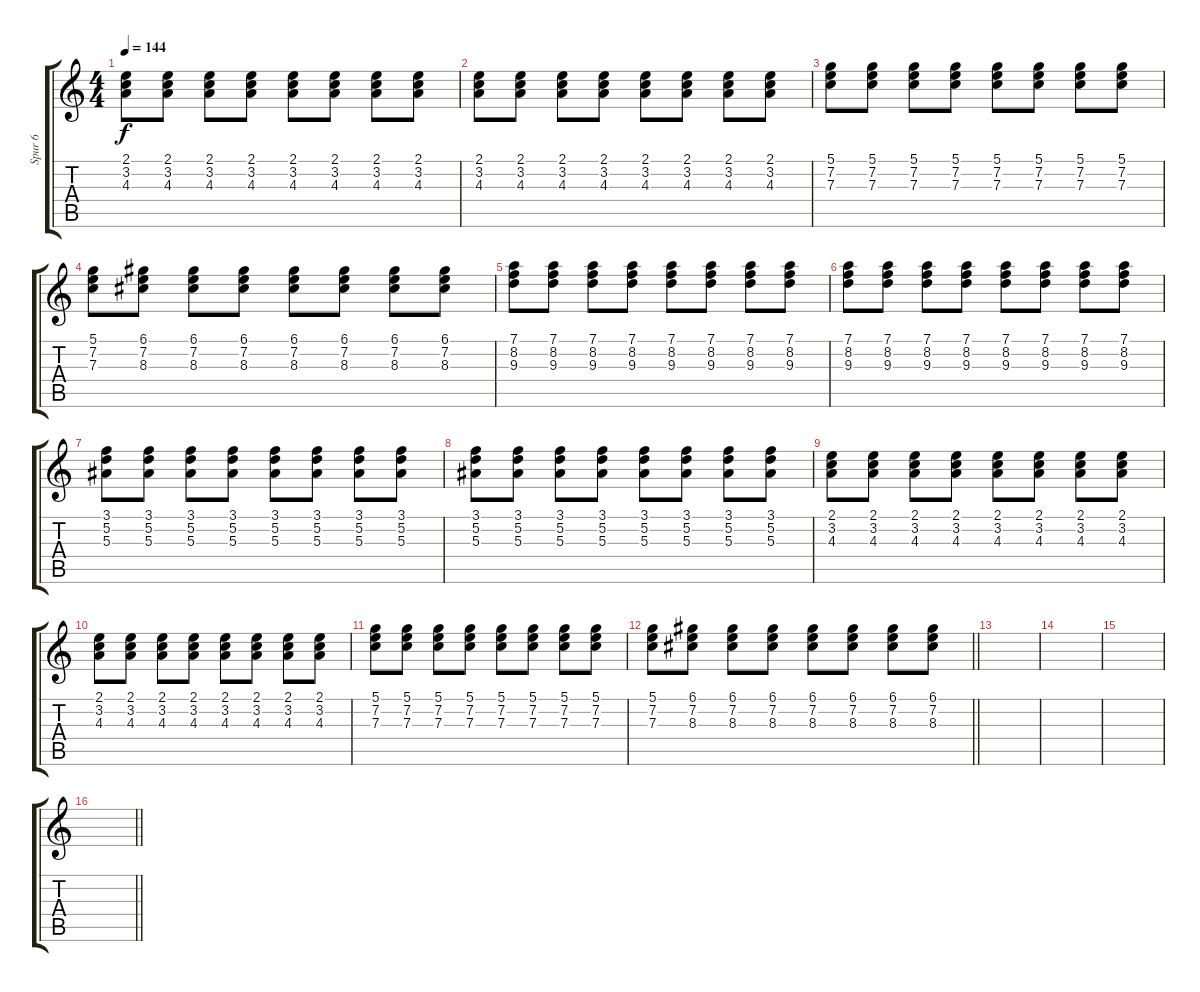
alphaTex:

\track ("Spur 6" "Spur 6") {instrument distortionguitar}
\staff {score tabs}
\tuning (D4 A3 F3 C3 G2 C2) {hide}
\ts (4 4)
\tempo 144
\clef g2
\ks c
(2.1 3.2 4.3).8{dy f} (2.1 3.2 4.3).8 (2.1 3.2 4.3).8 (2.1 3.2 4.3).8 (2.1 3.2 4.3).8 (2.1 3.2 4.3).8 (2.1 3.2 4.3).8 (2.1 3.2 4.3).8 |
(2.1 3.2 4.3).8 (2.1 3.2 4.3).8 (2.1 3.2 4.3).8 (2.1 3.2 4.3).8 (2.1 3.2 4.3).8 (2.1 3.2 4.3).8 (2.1 3.2 4.3).8 (2.1 3.2 4.3).8 |
(5.1 7.2 7.3).8 (5.1 7.2 7.3).8 (5.1 7.2 7.3).8 (5.1 7.2 7.3).8 (5.1 7.2 7.3).8 (5.1 7.2 7.3).8 (5.1 7.2 7.3).8 (5.1 7.2 7.3).8 |
(5.1 7.2 7.3).8 (6.1 7.2 8.3).8 (6.1 7.2 8.3).8 (6.1 7.2 8.3).8 (6.1 7.2 8.3).8 (6.1 7.2 8.3).8 (6.1 7.2 8.3).8 (6.1 7.2 8.3).8 |
(7.1 8.2 9.3).8 (7.1 8.2 9.3).8 (7.1 8.2 9.3).8 (7.1 8.2 9.3).8 (7.1 8.2 9.3).8 (7.1 8.2 9.3).8 (7.1 8.2 9.3).8 (7.1 8.2 9.3).8 |
(7.1 8.2 9.3).8 (7.1 8.2 9.3).8 (7.1 8.2 9.3).8 (7.1 8.2 9.3).8 (7.1 8.2 9.3).8 (7.1 8.2 9.3).8 (7.1 8.2 9.3).8 (7.1 8.2 9.3).8 |
(3.1 5.2 5.3).8 (3.1 5.2 5.3).8 (3.1 5.2 5.3).8 (3.1 5.2 5.3).8 (3.1 5.2 5.3).8 (3.1 5.2 5.3).8 (3.1 5.2 5.3).8 (3.1 5.2 5.3).8 |
(3.1 5.2 5.3).8 (3.1 5.2 5.3).8 (3.1 5.2 5.3).8 (3.1 5.2 5.3).8 (3.1 5.2 5.3).8 (3.1 5.2 5.3).8 (3.1 5.2 5.3).8 (3.1 5.2 5.3).8 |
(2.1 3.2 4.3).8 (2.1 3.2 4.3).8 (2.1 3.2 4.3).8 (2.1 3.2 4.3).8 (2.1 3.2 4.3).8 (2.1 3.2 4.3).8 (2.1 3.2 4.3).8 (2.1 3.2 4.3).8 |
(2.1 3.2 4.3).8 (2.1 3.2 4.3).8 (2.1 3.2 4.3).8 (2.1 3.2 4.3).8 (2.1 3.2 4.3).8 (2.1 3.2 4.3).8 (2.1 3.2 4.3).8 (2.1 3.2 4.3).8 |
(5.1 7.2 7.3).8 (5.1 7.2 7.3).8 (5.1 7.2 7.3).8 (5.1 7.2 7.3).8 (5.1 7.2 7.3).8 (5.1 7.2 7.3).8 (5.1 7.2 7.3).8 (5.1 7.2 7.3).8 |
\barLineRight lightlight
(5.1 7.2 7.3).8 (6.1 7.2 8.3).8 (6.1 7.2 8.3).8 (6.1 7.2 8.3).8 (6.1 7.2 8.3).8 (6.1 7.2 8.3).8 (6.1 7.2 8.3).8 (6.1 7.2 8.3).8 |
\section ("" "")
|
|
|
\barLineRight lightlight
